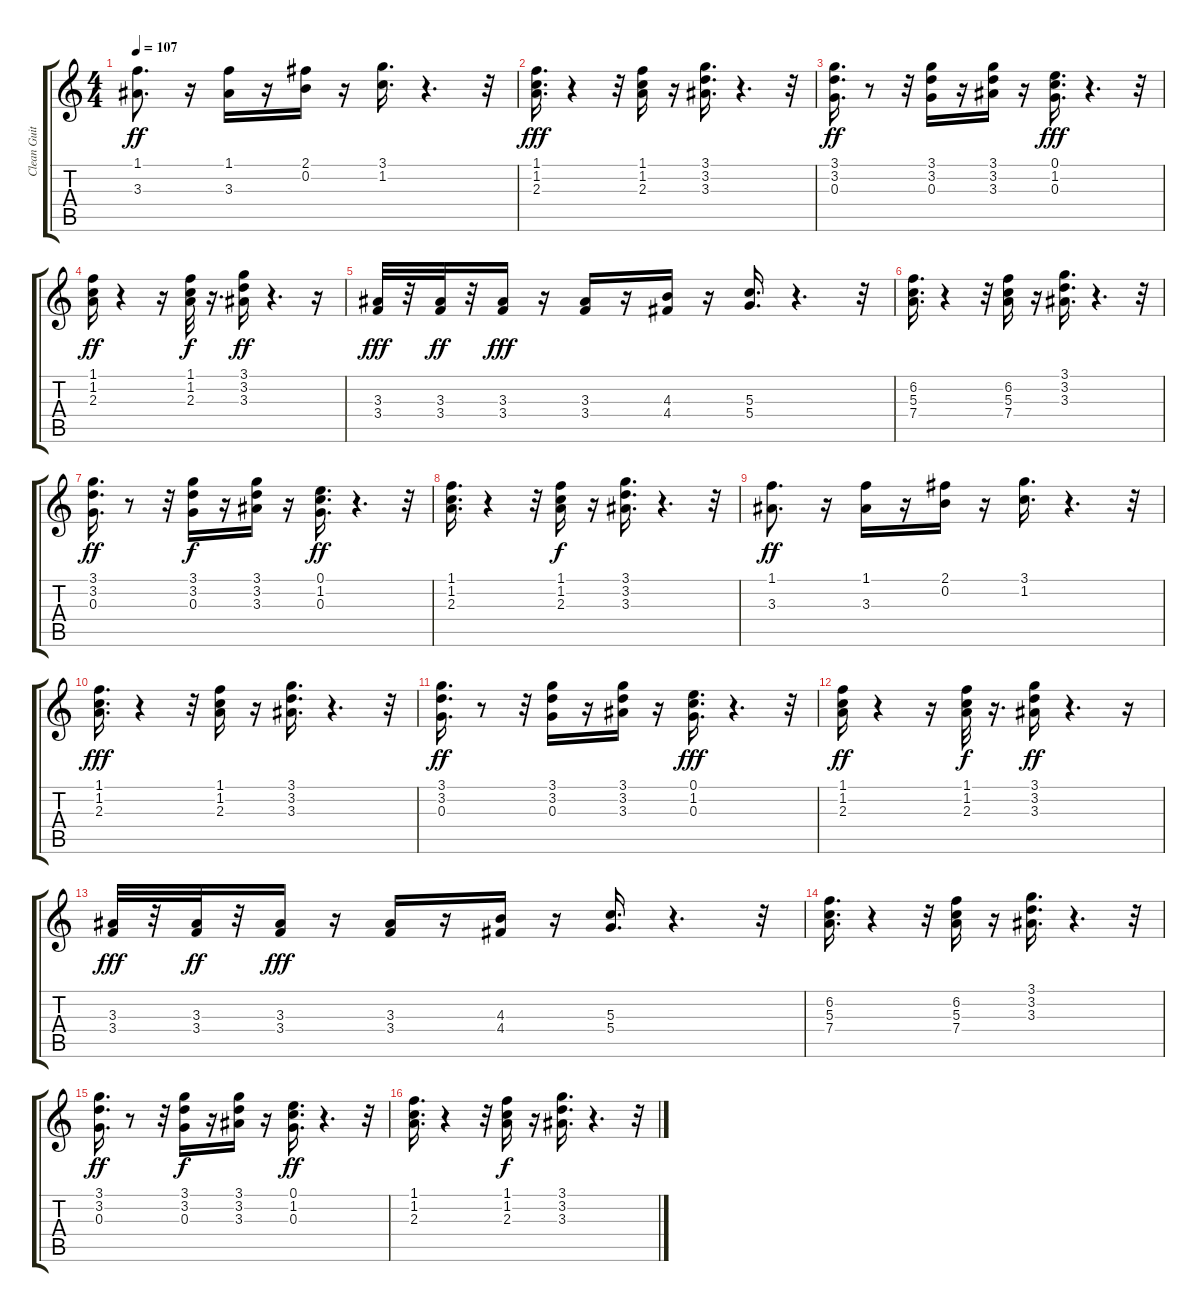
\track ("Clean Guit" "Clean Guit") {instrument electricguitarclean}
\staff {score tabs}
\tuning (E4 B3 G3 D3 A2 E2) {hide}
\ts (4 4)
\tempo 107
\clef g2
\ks c
(1.1 3.3).8{d dy ff} r.16 (1.1 3.3).16 r.16 (2.1 0.2).16 r.16 (3.1 1.2).16{d} r.4{d} r.32 |
(1.1 1.2 2.3).16{d dy fff} r.4 r.32 (1.1 1.2 2.3).16 r.16 (3.1 3.2 3.3).16{d} r.4{d} r.32 |
(3.1 3.2 0.3).16{d dy ff} r.8 r.32 (3.1 3.2 0.3).16 r.16 (3.1 3.2 3.3).16 r.16 (0.1 1.2 0.3).16{d dy fff} r.4{d} r.32 |
(1.1 1.2 2.3).16{dy ff} r.4 r.16 (1.1 1.2 2.3).32{dy f} r.16{d} (3.1 3.2 3.3).16{dy ff} r.4{d} r.16 |
(3.3 3.4).32{dy fff} r.32 (3.3 3.4).32{dy ff} r.32 (3.3 3.4).16{dy fff} r.16 (3.3 3.4).16 r.16 (4.3 4.4).16 r.16 (5.3 5.4).16{d} r.4{d} r.32 |
(6.2 5.3 7.4).16{d} r.4 r.32 (6.2 5.3 7.4).16 r.16 (3.1 3.2 3.3).16{d} r.4{d} r.32 |
(3.1 3.2 0.3).16{d dy ff} r.8 r.32 (3.1 3.2 0.3).16{dy f} r.16 (3.1 3.2 3.3).16 r.16 (0.1 1.2 0.3).16{d dy ff} r.4{d} r.32 |
(1.1 1.2 2.3).16{d} r.4 r.32 (1.1 1.2 2.3).16{dy f} r.16 (3.1 3.2 3.3).16{d} r.4{d} r.32 |
(1.1 3.3).8{d dy ff} r.16 (1.1 3.3).16 r.16 (2.1 0.2).16 r.16 (3.1 1.2).16{d} r.4{d} r.32 |
(1.1 1.2 2.3).16{d dy fff} r.4 r.32 (1.1 1.2 2.3).16 r.16 (3.1 3.2 3.3).16{d} r.4{d} r.32 |
(3.1 3.2 0.3).16{d dy ff} r.8 r.32 (3.1 3.2 0.3).16 r.16 (3.1 3.2 3.3).16 r.16 (0.1 1.2 0.3).16{d dy fff} r.4{d} r.32 |
(1.1 1.2 2.3).16{dy ff} r.4 r.16 (1.1 1.2 2.3).32{dy f} r.16{d} (3.1 3.2 3.3).16{dy ff} r.4{d} r.16 |
(3.3 3.4).32{dy fff} r.32 (3.3 3.4).32{dy ff} r.32 (3.3 3.4).16{dy fff} r.16 (3.3 3.4).16 r.16 (4.3 4.4).16 r.16 (5.3 5.4).16{d} r.4{d} r.32 |
(6.2 5.3 7.4).16{d} r.4 r.32 (6.2 5.3 7.4).16 r.16 (3.1 3.2 3.3).16{d} r.4{d} r.32 |
(3.1 3.2 0.3).16{d dy ff} r.8 r.32 (3.1 3.2 0.3).16{dy f} r.16 (3.1 3.2 3.3).16 r.16 (0.1 1.2 0.3).16{d dy ff} r.4{d} r.32 |
(1.1 1.2 2.3).16{d} r.4 r.32 (1.1 1.2 2.3).16{dy f} r.16 (3.1 3.2 3.3).16{d} r.4{d} r.32
